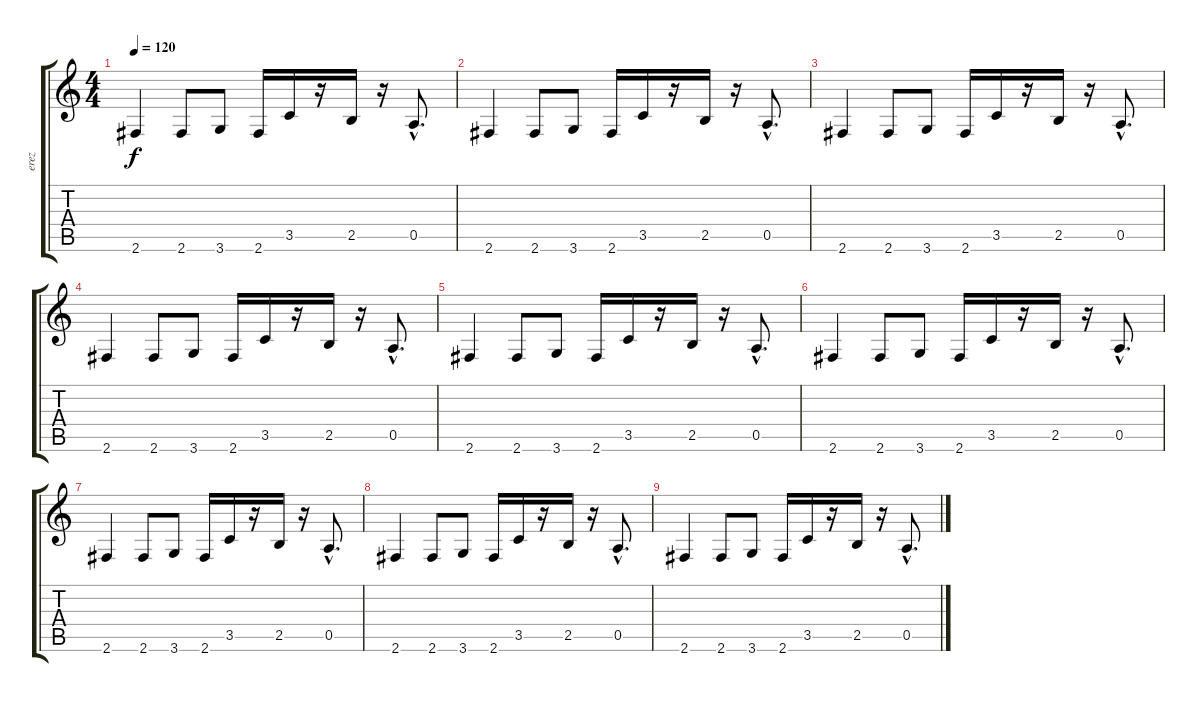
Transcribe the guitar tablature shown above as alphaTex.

\track ("erez" "erez") {instrument electricbasspick}
\staff {score tabs}
\tuning (E4 B3 G3 D3 A2 E2) {hide}
\ts (4 4)
\tempo 120
\clef g2
\ks c
2.6.4{dy f} 2.6.8 3.6.8 2.6.16 3.5.16 r.16 2.5.16 r.16 0.5{hac}.8{d} |
2.6.4 2.6.8 3.6.8 2.6.16 3.5.16 r.16 2.5.16 r.16 0.5{hac}.8{d} |
2.6.4 2.6.8 3.6.8 2.6.16 3.5.16 r.16 2.5.16 r.16 0.5{hac}.8{d} |
2.6.4 2.6.8 3.6.8 2.6.16 3.5.16 r.16 2.5.16 r.16 0.5{hac}.8{d} |
2.6.4 2.6.8 3.6.8 2.6.16 3.5.16 r.16 2.5.16 r.16 0.5{hac}.8{d} |
2.6.4 2.6.8 3.6.8 2.6.16 3.5.16 r.16 2.5.16 r.16 0.5{hac}.8{d} |
2.6.4 2.6.8 3.6.8 2.6.16 3.5.16 r.16 2.5.16 r.16 0.5{hac}.8{d} |
2.6.4 2.6.8 3.6.8 2.6.16 3.5.16 r.16 2.5.16 r.16 0.5{hac}.8{d} |
2.6.4 2.6.8 3.6.8 2.6.16 3.5.16 r.16 2.5.16 r.16 0.5{hac}.8{d}
